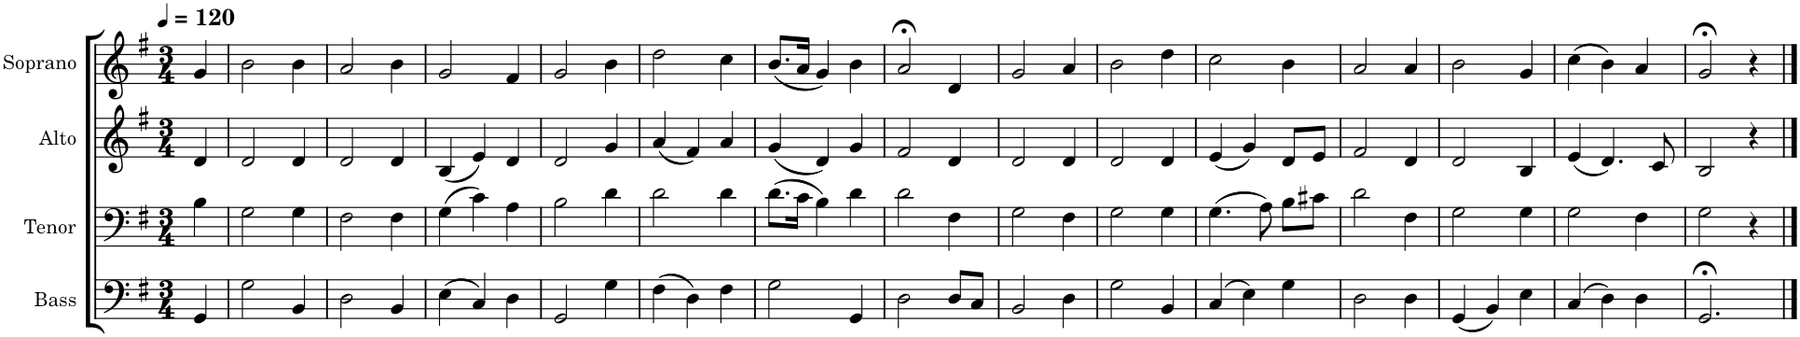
**kern	**kern	**kern	**kern
*part4	*part3	*part2	*part1
*staff4	*staff3	*staff2	*staff1
*I"Bass	*I"Tenor	*I"Alto	*I"Soprano
*I'B.	*I'T.	*I'A.	*I'S.
*clefF4	*clefF4	*clefG2	*clefG2
*k[f#]	*k[f#]	*k[f#]	*k[f#]
*M3/4	*M3/4	*M3/4	*M3/4
*MM120	*MM120	*MM120	*MM120
=	=	=	=
4GG/	4B\	4d/	4g/
=1	=1	=1	=1
2G\	2G\	2d/	2b\
4BB/	4G\	4d/	4b\
=2	=2	=2	=2
2D\	2F#\	2d/	2a/
4BB/	4F#\	4d/	4b\
=3	=3	=3	=3
(4E\	(4G\	(4B/	2g/
4C/)	4c\)	4e/)	.
4D\	4A\	4d/	4f#/
=4	=4	=4	=4
2GG/	2B\	2d/	2g/
4G\	4d\	4g/	4b\
=5	=5	=5	=5
(4F#\	2d\	(4a/	2dd\
4D\)	.	4f#/)	.
4F#\	4d\	4a/	4cc\
=6	=6	=6	=6
2G\	(8.d\L	(4g/	(8.b/L
.	16c\Jk	.	16a/Jk
.	4B\)	4d/)	4g/)
4GG/	4d\	4g/	4b\
=7	=7	=7	=7
2D\	2d\	2f#/	2a;</
8D/L	4F#\	4d/	4d/
8C/J	.	.	.
=8	=8	=8	=8
2BB/	2G\	2d/	2g/
4D\	4F#\	4d/	4a/
=9	=9	=9	=9
2G\	2G\	2d/	2b\
4BB/	4G\	4d/	4dd\
=10	=10	=10	=10
(4C/	(4.G\	(4e/	2cc\
4E\)	.	4g/)	.
.	8A\)	.	.
4G\	8B\L	8d/L	4b\
.	8c#X\J	8e/J	.
=11	=11	=11	=11
2D\	2d\	2f#/	2a/
4D\	4F#\	4d/	4a/
=12	=12	=12	=12
(4GG/	2G\	2d/	2b\
4BB/)	.	.	.
4E\	4G\	4B/	4g/
=13	=13	=13	=13
(4C/	2G\	(4e/	(4cc\
4D\)	.	4.d/)	4b\)
4D\	4F#\	.	4a/
.	.	8c/	.
=14	=14	=14	=14
2.GG;</	2G\	2B/	2g;</
.	4r	4r	4r
==	==	==	==
*-	*-	*-	*-
